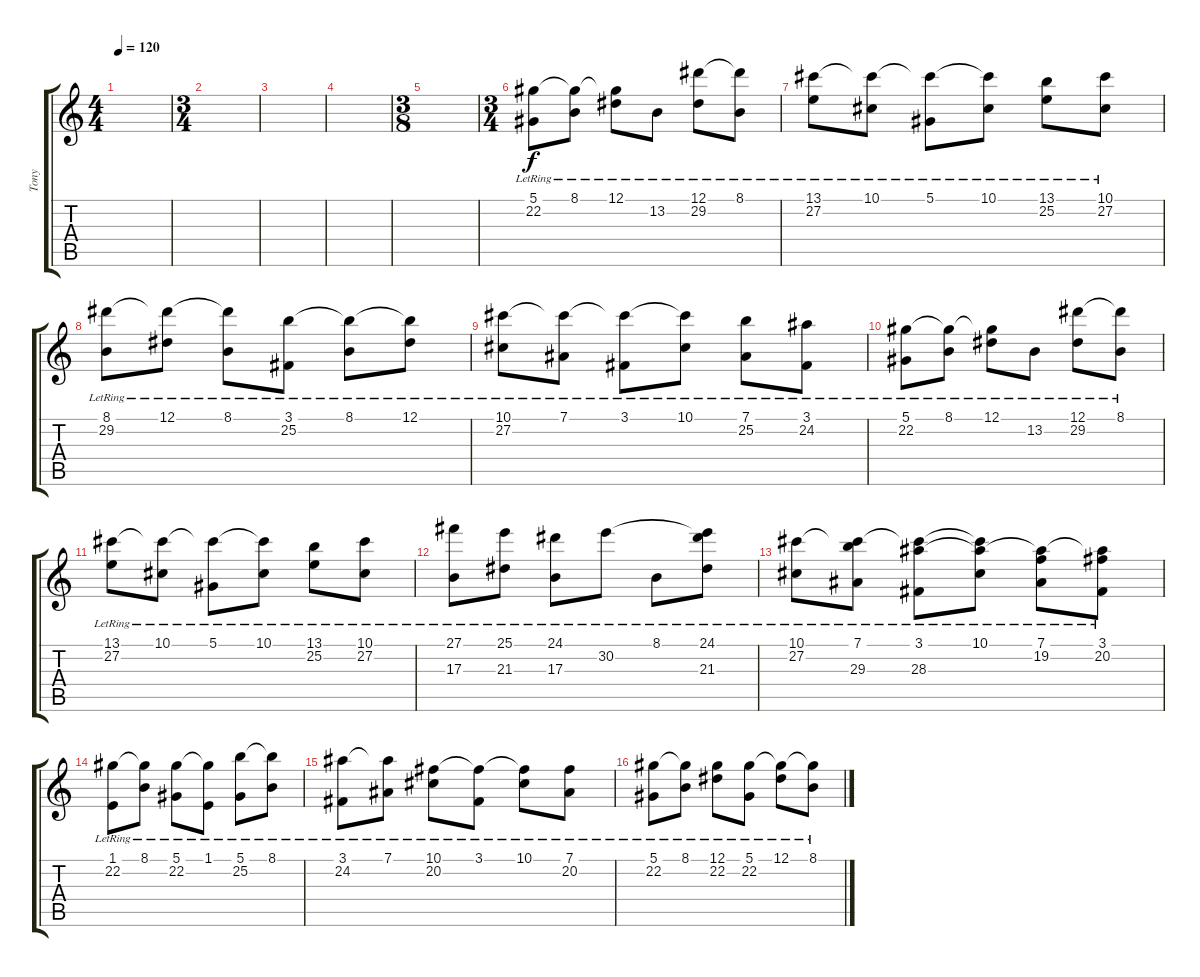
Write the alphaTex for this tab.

\track ("Tony" "Tony") {instrument acousticgrandpiano}
\staff {score tabs}
\tuning (Eb4 Bb3 Gb3 Db3 Ab2 Eb2) {hide}
\ts (4 4)
\tempo 120
\clef g2
\ks c
|
\ts (3 4)
|
|
|
\ts (3 8)
|
\ts (3 4)
(5.1{lr} 22.2{lr}).8 (8.1{lr} 22.2{t}).8 (12.1{lr} 22.2{t}).8 13.2{lr}.8 (12.1{lr} 29.2{lr}).8 (8.1{lr} 29.2{t}).8 |
(13.1{lr} 27.2{lr}).8 (10.1{lr} 27.2{t}).8 (5.1{lr} 27.2{t}).8 (10.1{lr} 27.2{t}).8 (13.1{lr} 25.2{lr}).8 (10.1{lr} 27.2{lr}).8 |
(8.1{lr} 29.2{lr}).8 (12.1{lr} 29.2{t}).8 (8.1{lr} 29.2{t}).8 (3.1{lr} 25.2{lr}).8 (8.1{lr} 25.2{t}).8 (12.1{lr} 25.2{t}).8 |
(10.1{lr} 27.2{lr}).8 (7.1{lr} 27.2{t}).8 (3.1{lr} 27.2{t}).8 (10.1{lr} 27.2{t}).8 (7.1{lr} 25.2{lr}).8 (3.1{lr} 24.2{lr}).8 |
(5.1{lr} 22.2{lr}).8 (8.1{lr} 22.2{t}).8 (12.1{lr} 22.2{t}).8 13.2{lr}.8 (12.1{lr} 29.2{lr}).8 (8.1{lr} 29.2{t}).8 |
(13.1{lr} 27.2{lr}).8 (10.1{lr} 27.2{t}).8 (5.1{lr} 27.2{t}).8 (10.1{lr} 27.2{t}).8 (13.1{lr} 25.2{lr}).8 (10.1{lr} 27.2{lr}).8 |
(27.1 17.3{lr}).8 (25.1 21.3{lr}).8 (24.1 17.3{lr}).8 30.2{lr}.8 8.1{lr}.8 (24.1{lr} 30.2{t} 21.3{lr}).8 |
(10.1{lr} 27.2{lr}).8 (7.1{lr} 27.2{t} 29.3{lr}).8 (3.1{lr} 27.2{t} 28.3{lr}).8 (10.1{lr} 27.2{t} 28.3{t}).8 (7.1{lr} 19.2 28.3{t}).8 (3.1{lr} 20.2 28.3{t}).8 |
(1.1{lr} 22.2{lr}).8 (8.1{lr} 22.2{t}).8 (5.1{lr} 22.2{lr}).8 (1.1{lr} 22.2{t}).8 (5.1{lr} 25.2{lr}).8 (8.1{lr} 25.2{t}).8 |
(3.1{lr} 24.2{lr}).8 (7.1{lr} 24.2{t}).8 (10.1{lr} 20.2{lr}).8 (3.1{lr} 20.2{t}).8 (10.1{lr} 20.2{t}).8 (7.1{lr} 20.2{lr}).8 |
(5.1{lr} 22.2{lr}).8 (8.1{lr} 22.2{t}).8 (12.1{lr} 22.2{lr}).8 (5.1{lr} 22.2{lr}).8 (12.1{lr} 22.2{t}).8 (8.1{lr} 22.2{t}).8
